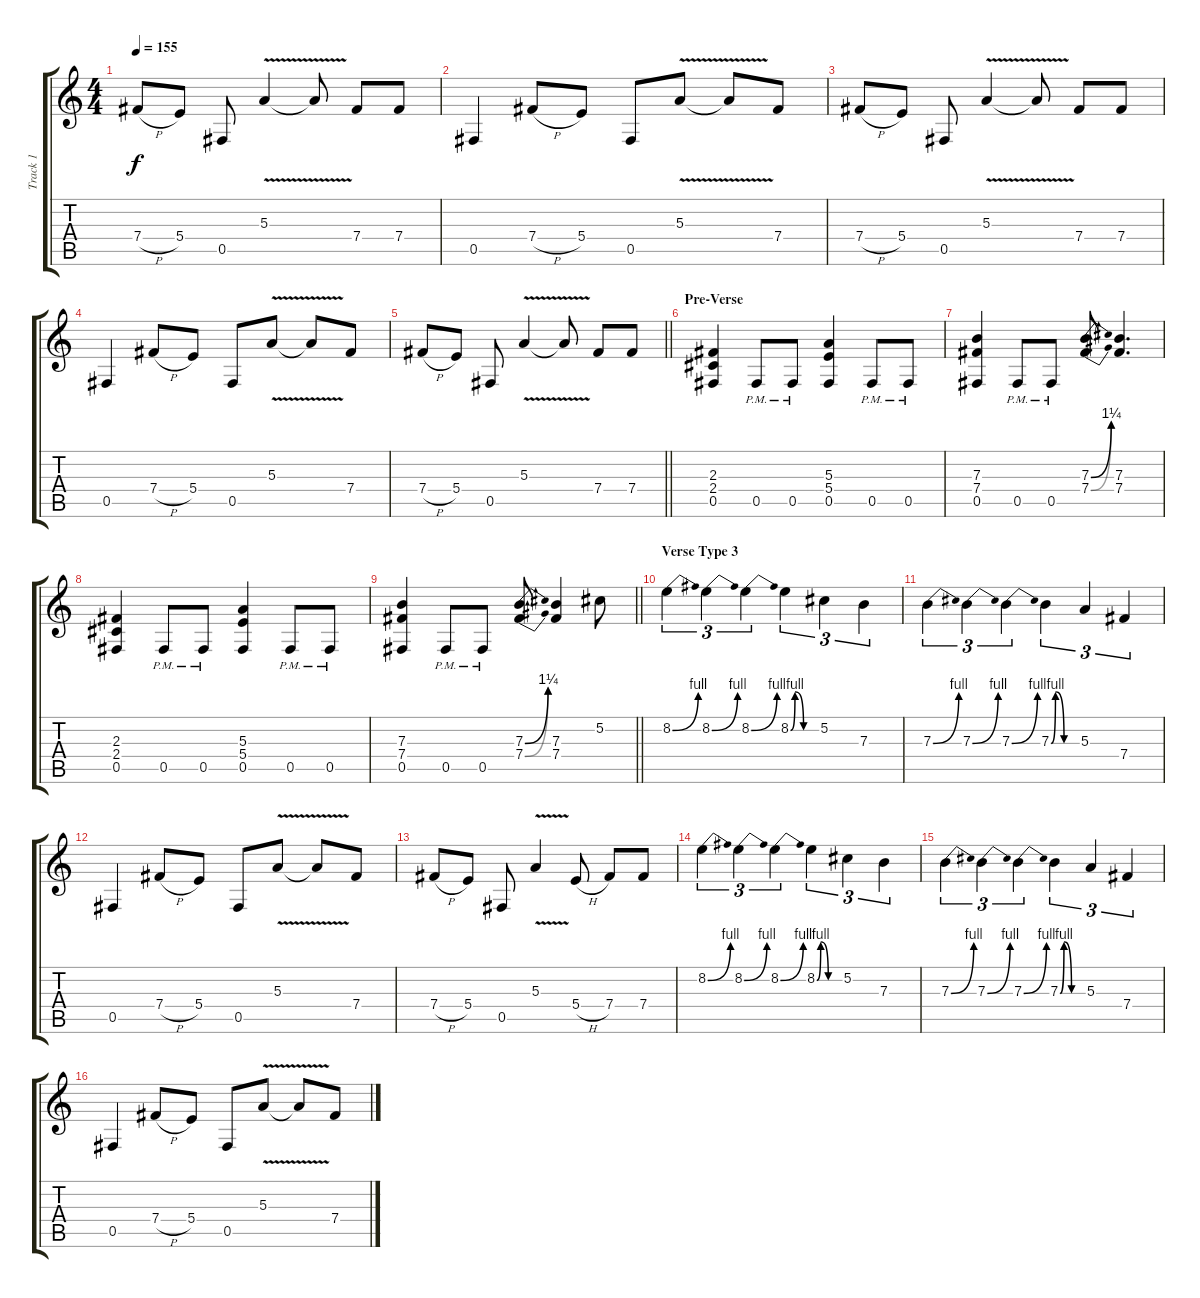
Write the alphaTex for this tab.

\track ("Track 1" "Track 1") {instrument distortionguitar}
\staff {score tabs}
\tuning (Db4 Ab3 E3 B2 Gb2 Db2) {hide}
\ts (4 4)
\tempo 155
\clef g2
\ks c
7.4{h}.8{dy f} 5.4.8 0.5.8 5.3{v}.4 5.3{t}.8 7.4.8 7.4.8 |
0.5.4 7.4{h}.8 5.4.8 0.5.8 5.3{v}.8 5.3{t}.8 7.4.8 |
7.4{h}.8 5.4.8 0.5.8 5.3{v}.4 5.3{t}.8 7.4.8 7.4.8 |
0.5.4 7.4{h}.8 5.4.8 0.5.8 5.3{v}.8 5.3{t}.8 7.4.8 |
\barLineRight lightlight
7.4{h}.8 5.4.8 0.5.8 5.3{v}.4 5.3{t}.8 7.4.8 7.4.8 |
\section ("" "Pre-Verse")
(2.3 2.4 0.5).4 0.5{pm}.8 0.5{pm}.8 (5.3 5.4 0.5).4 0.5{pm}.8 0.5{pm}.8 |
(7.3 7.4 0.5).4 0.5{pm}.8 0.5{pm}.8 (7.3{be (bend 0 0 60 5)} 7.4{be (bend 0 0 60 5)}).8 (7.3 7.4).4{d} |
(2.3 2.4 0.5).4 0.5{pm}.8 0.5{pm}.8 (5.3 5.4 0.5).4 0.5{pm}.8 0.5{pm}.8 |
\barLineRight lightlight
(7.3 7.4 0.5).4 0.5{pm}.8 0.5{pm}.8 (7.3{be (bend 0 0 60 5)} 7.4{be (bend 0 0 60 5)}).8 (7.3 7.4).4 5.2.8 |
\section ("" "Verse Type 3")
8.2{be (bend 0 0 60 4)}.4{tu (3 2)} 8.2{be (bend 0 0 60 4)}.4{tu (3 2)} 8.2{be (bend 0 0 60 4)}.4{tu (3 2)} 8.2{be (custom 0 0 10 4 30 0 60 0)}.4{tu (3 2)} 5.2.4{tu (3 2)} 7.3.4{tu (3 2)} |
7.3{be (bend 0 0 60 4)}.4{tu (3 2)} 7.3{be (bend 0 0 60 4)}.4{tu (3 2)} 7.3{be (bend 0 0 60 4)}.4{tu (3 2)} 7.3{be (custom 0 0 10 4 30 0 60 0)}.4{tu (3 2)} 5.3.4{tu (3 2)} 7.4.4{tu (3 2)} |
0.5.4 7.4{h}.8 5.4.8 0.5.8 5.3{v}.8 5.3{t}.8 7.4.8 |
7.4{h}.8 5.4.8 0.5.8 5.3{v}.4 5.4{h}.8 7.4.8 7.4.8 |
8.2{be (bend 0 0 60 4)}.4{tu (3 2)} 8.2{be (bend 0 0 60 4)}.4{tu (3 2)} 8.2{be (bend 0 0 60 4)}.4{tu (3 2)} 8.2{be (custom 0 0 10 4 30 0 60 0)}.4{tu (3 2)} 5.2.4{tu (3 2)} 7.3.4{tu (3 2)} |
7.3{be (bend 0 0 60 4)}.4{tu (3 2)} 7.3{be (bend 0 0 60 4)}.4{tu (3 2)} 7.3{be (bend 0 0 60 4)}.4{tu (3 2)} 7.3{be (custom 0 0 10 4 30 0 60 0)}.4{tu (3 2)} 5.3.4{tu (3 2)} 7.4.4{tu (3 2)} |
0.5.4 7.4{h}.8 5.4.8 0.5.8 5.3{v}.8 5.3{t}.8 7.4.8
